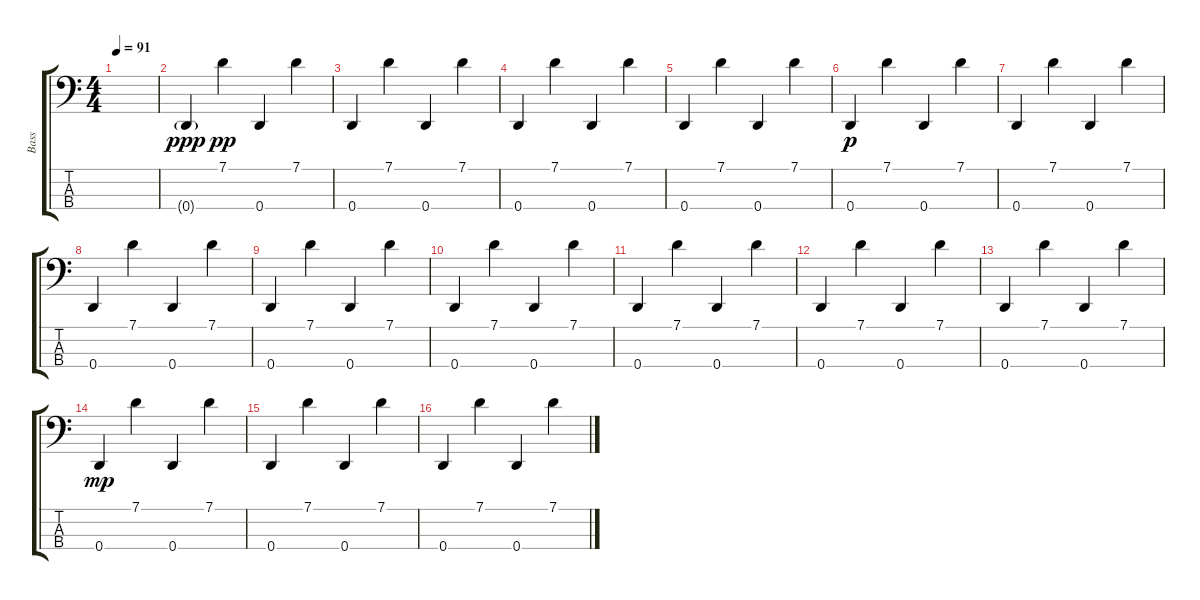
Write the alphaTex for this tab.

\track ("Bass" "Bass") {instrument electricbasspick}
\staff {score tabs}
\tuning (G2 D2 A1 D1) {hide}
\ts (4 4)
\tempo 91
\clef f4
\ks c
|
0.4{g}.4{dy ppp} 7.1.4{dy pp} 0.4.4 7.1.4 |
0.4.4 7.1.4 0.4.4 7.1.4 |
0.4.4 7.1.4 0.4.4 7.1.4 |
0.4.4 7.1.4 0.4.4 7.1.4 |
0.4.4{dy p} 7.1.4 0.4.4 7.1.4 |
0.4.4 7.1.4 0.4.4 7.1.4 |
0.4.4 7.1.4 0.4.4 7.1.4 |
0.4.4 7.1.4 0.4.4 7.1.4 |
0.4.4 7.1.4 0.4.4 7.1.4 |
0.4.4 7.1.4 0.4.4 7.1.4 |
0.4.4 7.1.4 0.4.4 7.1.4 |
0.4.4 7.1.4 0.4.4 7.1.4 |
0.4.4{dy mp} 7.1.4 0.4.4 7.1.4 |
0.4.4 7.1.4 0.4.4 7.1.4 |
0.4.4 7.1.4 0.4.4 7.1.4
